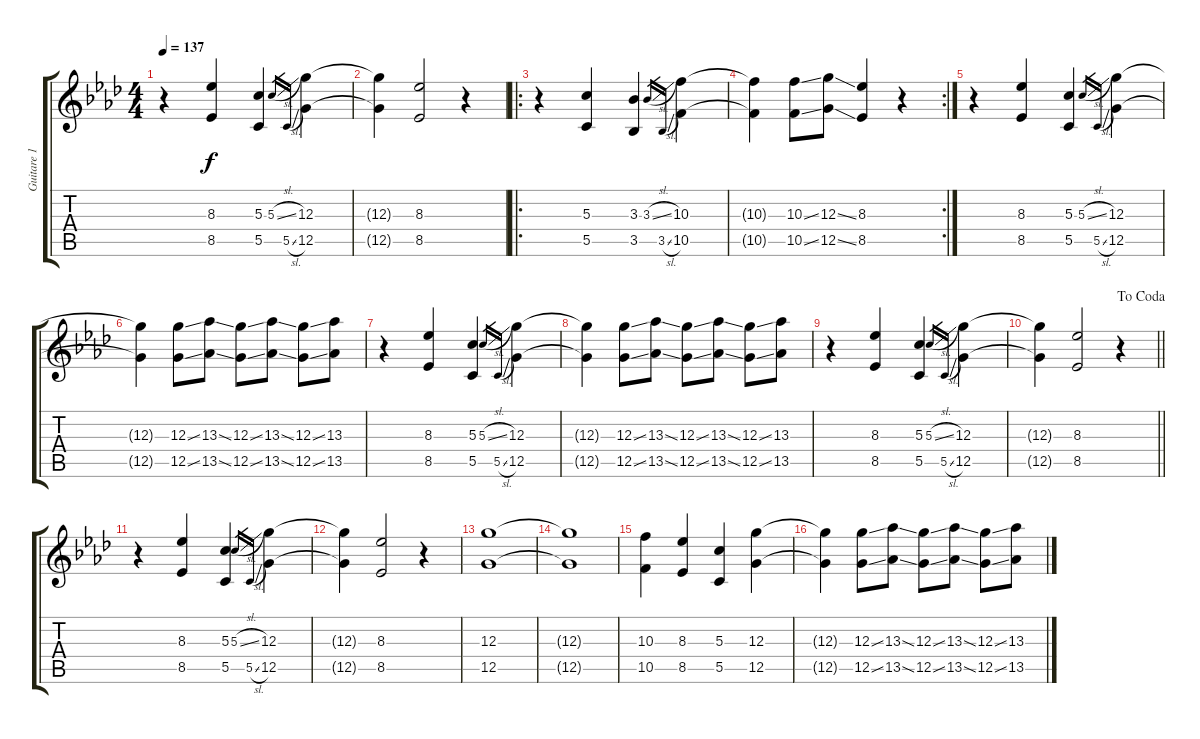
\track ("Guitare 1" "Guitare 1") {instrument distortionguitar}
\staff {score tabs}
\tuning (E4 C4 G3 C3 G2 C2) {hide}
\ts (4 4)
\tempo 137
\clef g2
\ks ab
r.4{dy f} (8.3 8.5).4 (5.3 5.5).4 5.3{sl}.16{gr} 5.5{sl}.16{gr} (12.3 12.5).4 |
(12.3{t} 12.5{t}).4 (8.3 8.5).2 r.4 |
\ro
r.4 (5.3 5.5).4 (3.3 3.5).4 3.3{sl}.16{gr} 3.5{sl}.16{gr} (10.3 10.5).4 |
\rc 2
(10.3{t} 10.5{t}).4 (10.3{ss} 10.5{ss}).8 (12.3{ss} 12.5{ss}).8 (8.3 8.5).4 r.4 |
r.4 (8.3 8.5).4 (5.3 5.5).4 5.3{sl}.16{gr} 5.5{sl}.16{gr} (12.3 12.5).4 |
(12.3{t} 12.5{t}).4 (12.3{ss} 12.5{ss}).8 (13.3{ss} 13.5{ss}).8 (12.3{ss} 12.5{ss}).8 (13.3{ss} 13.5{ss}).8 (12.3{ss} 12.5{ss}).8 (13.3 13.5).8 |
r.4 (8.3 8.5).4 (5.3 5.5).4 5.3{sl}.16{gr} 5.5{sl}.16{gr} (12.3 12.5).4 |
(12.3{t} 12.5{t}).4 (12.3{ss} 12.5{ss}).8 (13.3{ss} 13.5{ss}).8 (12.3{ss} 12.5{ss}).8 (13.3{ss} 13.5{ss}).8 (12.3{ss} 12.5{ss}).8 (13.3 13.5).8 |
r.4 (8.3 8.5).4 (5.3 5.5).4 5.3{sl}.16{gr} 5.5{sl}.16{gr} (12.3 12.5).4 |
\jump dacoda
\barLineRight lightlight
(12.3{t} 12.5{t}).4 (8.3 8.5).2 r.4 |
r.4 (8.3 8.5).4 (5.3 5.5).4 5.3{sl}.16{gr} 5.5{sl}.16{gr} (12.3 12.5).4 |
(12.3{t} 12.5{t}).4 (8.3 8.5).2 r.4 |
(12.3 12.5).1 |
(12.3{t} 12.5{t}).1 |
(10.3 10.5).4 (8.3 8.5).4 (5.3 5.5).4 (12.3 12.5).4 |
(12.3{t} 12.5{t}).4 (12.3{ss} 12.5{ss}).8 (13.3{ss} 13.5{ss}).8 (12.3{ss} 12.5{ss}).8 (13.3{ss} 13.5{ss}).8 (12.3{ss} 12.5{ss}).8 (13.3 13.5).8
